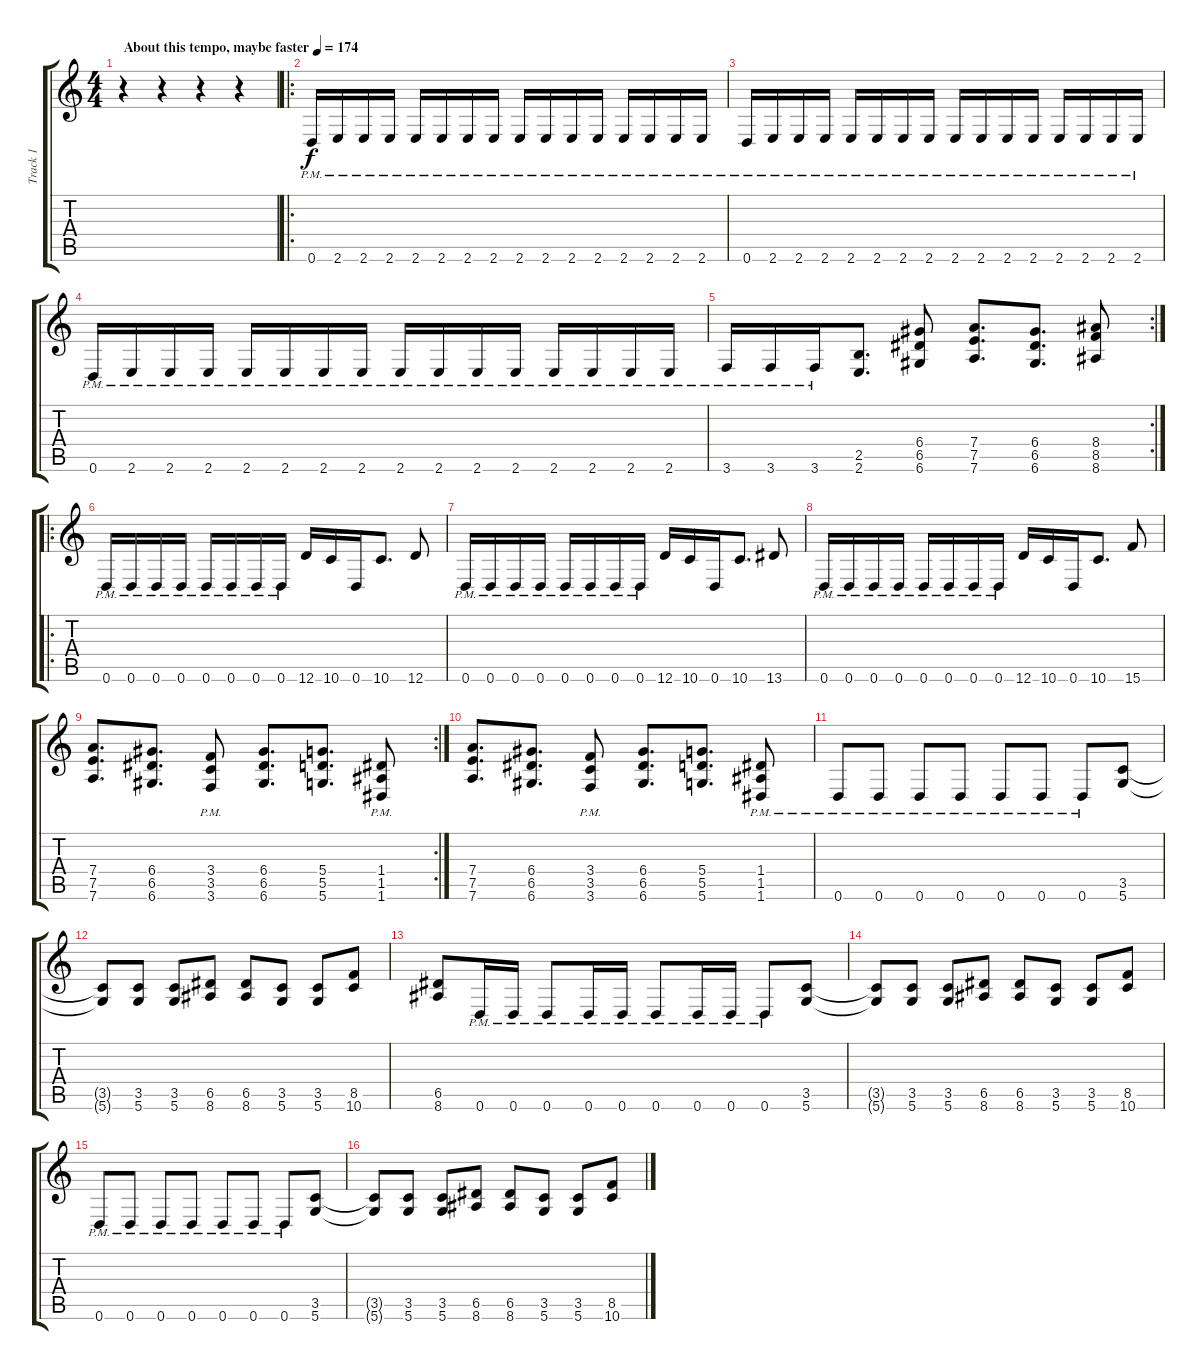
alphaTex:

\track ("Track 1" "Track 1") {instrument overdrivenguitar}
\staff {score tabs}
\tuning (E4 B3 G3 D3 A2 D2) {hide}
\ts (4 4)
\tempo (174 "About this tempo, maybe faster")
\clef g2
\ks c
r.4{dy f instrument overdrivenguitar} r.4 r.4 r.4 |
\ro
0.6{pm}.16 2.6{pm}.16 2.6{pm}.16 2.6{pm}.16 2.6{pm}.16 2.6{pm}.16 2.6{pm}.16 2.6{pm}.16 2.6{pm}.16 2.6{pm}.16 2.6{pm}.16 2.6{pm}.16 2.6{pm}.16 2.6{pm}.16 2.6{pm}.16 2.6{pm}.16 |
0.6{pm}.16 2.6{pm}.16 2.6{pm}.16 2.6{pm}.16 2.6{pm}.16 2.6{pm}.16 2.6{pm}.16 2.6{pm}.16 2.6{pm}.16 2.6{pm}.16 2.6{pm}.16 2.6{pm}.16 2.6{pm}.16 2.6{pm}.16 2.6{pm}.16 2.6{pm}.16 |
0.6{pm}.16 2.6{pm}.16 2.6{pm}.16 2.6{pm}.16 2.6{pm}.16 2.6{pm}.16 2.6{pm}.16 2.6{pm}.16 2.6{pm}.16 2.6{pm}.16 2.6{pm}.16 2.6{pm}.16 2.6{pm}.16 2.6{pm}.16 2.6{pm}.16 2.6{pm}.16 |
\rc 2
3.6{pm}.16 3.6{pm}.16 3.6{pm}.16 (2.5 2.6).8{d} (6.4 6.5 6.6).8 (7.4 7.5 7.6).8{d} (6.4 6.5 6.6).8{d} (8.4 8.5 8.6).8 |
\ro
0.6{pm}.16 0.6{pm}.16 0.6{pm}.16 0.6{pm}.16 0.6{pm}.16 0.6{pm}.16 0.6{pm}.16 0.6{pm}.16 12.6.16 10.6.16 0.6.16 10.6.8{d} 12.6.8 |
0.6{pm}.16 0.6{pm}.16 0.6{pm}.16 0.6{pm}.16 0.6{pm}.16 0.6{pm}.16 0.6{pm}.16 0.6{pm}.16 12.6.16 10.6.16 0.6.16 10.6.8{d} 13.6.8 |
0.6{pm}.16 0.6{pm}.16 0.6{pm}.16 0.6{pm}.16 0.6{pm}.16 0.6{pm}.16 0.6{pm}.16 0.6{pm}.16 12.6.16 10.6.16 0.6.16 10.6.8{d} 15.6.8 |
\rc 2
(7.4 7.5 7.6).8{d} (6.4 6.5 6.6).8{d} (3.4 3.5 3.6{pm}).8 (6.4 6.5 6.6).8{d} (5.4 5.5 5.6).8{d} (1.4 1.5{pm} 1.6).8 |
(7.4 7.5 7.6).8{d} (6.4 6.5 6.6).8{d} (3.4 3.5 3.6{pm}).8 (6.4 6.5 6.6).8{d} (5.4 5.5 5.6).8{d} (1.4 1.5{pm} 1.6).8 |
0.6{pm}.8 0.6{pm}.8 0.6{pm}.8 0.6{pm}.8 0.6{pm}.8 0.6{pm}.8 0.6{pm}.8 (3.5 5.6).8 |
(3.5{t} 5.6{t}).8 (3.5 5.6).8 (3.5 5.6).8 (6.5 8.6).8 (6.5 8.6).8 (3.5 5.6).8 (3.5 5.6).8 (8.5 10.6).8 |
(6.5 8.6).8 0.6{pm}.16 0.6{pm}.16 0.6{pm}.8 0.6{pm}.16 0.6{pm}.16 0.6{pm}.8 0.6{pm}.16 0.6{pm}.16 0.6{pm}.8 (3.5 5.6).8 |
(3.5{t} 5.6{t}).8 (3.5 5.6).8 (3.5 5.6).8 (6.5 8.6).8 (6.5 8.6).8 (3.5 5.6).8 (3.5 5.6).8 (8.5 10.6).8 |
0.6{pm}.8 0.6{pm}.8 0.6{pm}.8 0.6{pm}.8 0.6{pm}.8 0.6{pm}.8 0.6{pm}.8 (3.5 5.6).8 |
(3.5{t} 5.6{t}).8 (3.5 5.6).8 (3.5 5.6).8 (6.5 8.6).8 (6.5 8.6).8 (3.5 5.6).8 (3.5 5.6).8 (8.5 10.6).8
